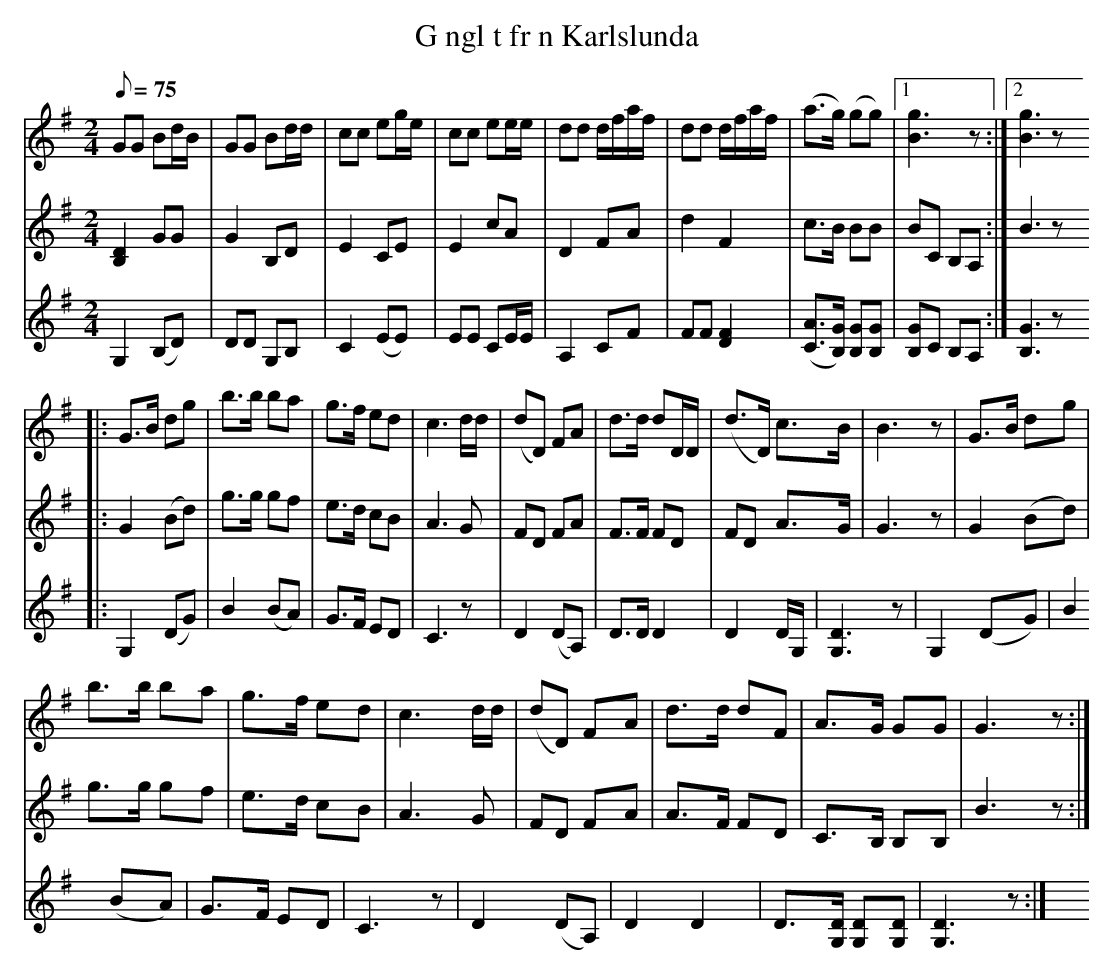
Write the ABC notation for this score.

X:1
T: G ngl t fr n Karlslunda
M: 2/4
L: 1/8
Q: 75
K:G
GG Bd/2B/2|GG Bd/2d/2|cc eg/2e/2|cc ee/2e/2|dd d/2f/2a/2f/2|dd d/2f/2a/2f/2|(a3/2g/2) (gg)|1[g3B3] z:|2[g3B3] z
|:G3/2B/2 dg|b3/2b/2 ba|g3/2f/2 ed|c3 d/2d/2|(dD) FA|d3/2d/2 dD/2D/2|(d3/2D/2) c3/2B/2|B3 z|G3/2B/2 dg|
b3/2b/2 ba|g3/2f/2 ed|c3 d/2d/2|(dD) FA|d3/2d/2 dF|A3/2G/2 GG|G3 z:|
V:2
[D2B,2] GG|G2 B,D|E2 CE|E2 cA|D2 FA|d2 F2|c3/2B/2 BB|BC B,A,:|B3 z
|:G2 (Bd)|g3/2g/2 gf|e3/2d/2 cB|A3 G|FD FA|F3/2F/2 FD|FD A3/2G/2|G3 z|G2 (Bd)|
g3/2g/2 gf|e3/2d/2 cB|A3 G|FD FA|A3/2F/2 FD|C3/2B,/2 B,B,|B3 z:|
V:3
G,2 (B,D)|DD G,B,|C2 (EE) | EE CE/2E/2|A,2 CF|FF [F2D2]|([A3/2C3/2][G/2B,/2]) [GB,][GB,] |[GB,]C B,A,:|[G3B,3] z
|:G,2 (DG)|B2 (BA)|G3/2F/2 ED|C3 z|D2 (DA,) |D3/2D/2 D2|D2 D/2G,/2|[D3G,3] z|G,2 (DG) |
B2 (BA)|G3/2F/2 ED|C3 z|D2 (DA,) |D2 D2|D3/2[D/2G,/2] [DG,][DG,] |[D3G,3] z:|
